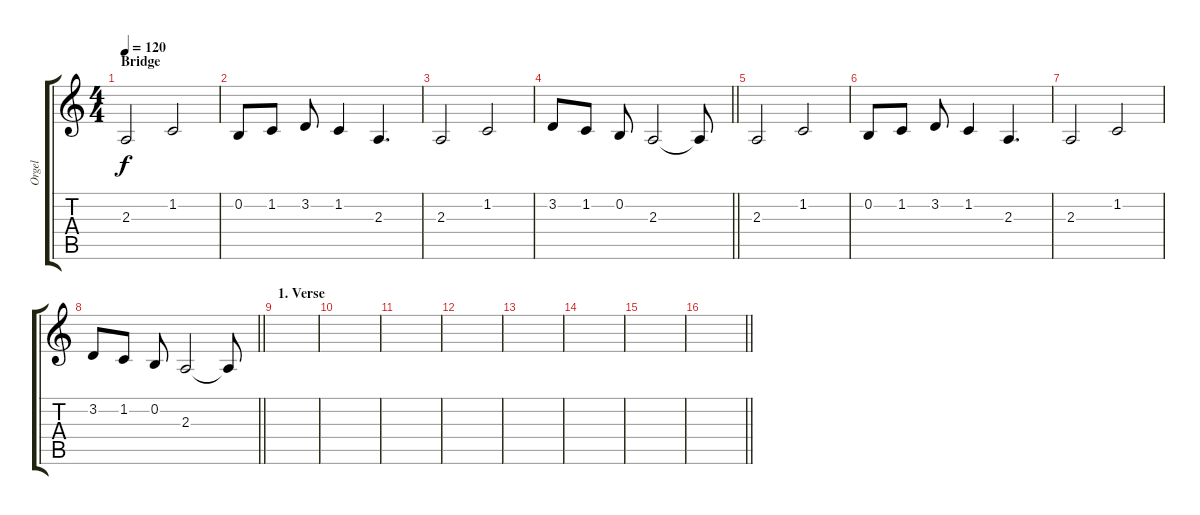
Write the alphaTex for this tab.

\track ("Orgel" "Orgel") {instrument churchorgan}
\staff {score tabs}
\tuning (E4 B3 G3 D3 A2 E2) {hide}
\ts (4 4)
\section ("" "Bridge")
\tempo 120
\clef g2
\ks c
2.3.2{dy f} 1.2.2 |
0.2.8 1.2.8 3.2.8 1.2.4 2.3.4{d} |
2.3.2 1.2.2 |
\barLineRight lightlight
3.2.8 1.2.8 0.2.8 2.3.2 2.3{t}.8 |
2.3.2 1.2.2 |
0.2.8 1.2.8 3.2.8 1.2.4 2.3.4{d} |
2.3.2 1.2.2 |
\barLineRight lightlight
3.2.8 1.2.8 0.2.8 2.3.2 2.3{t}.8 |
\section ("" "1. Verse")
|
|
|
|
|
|
|
\barLineRight lightlight
